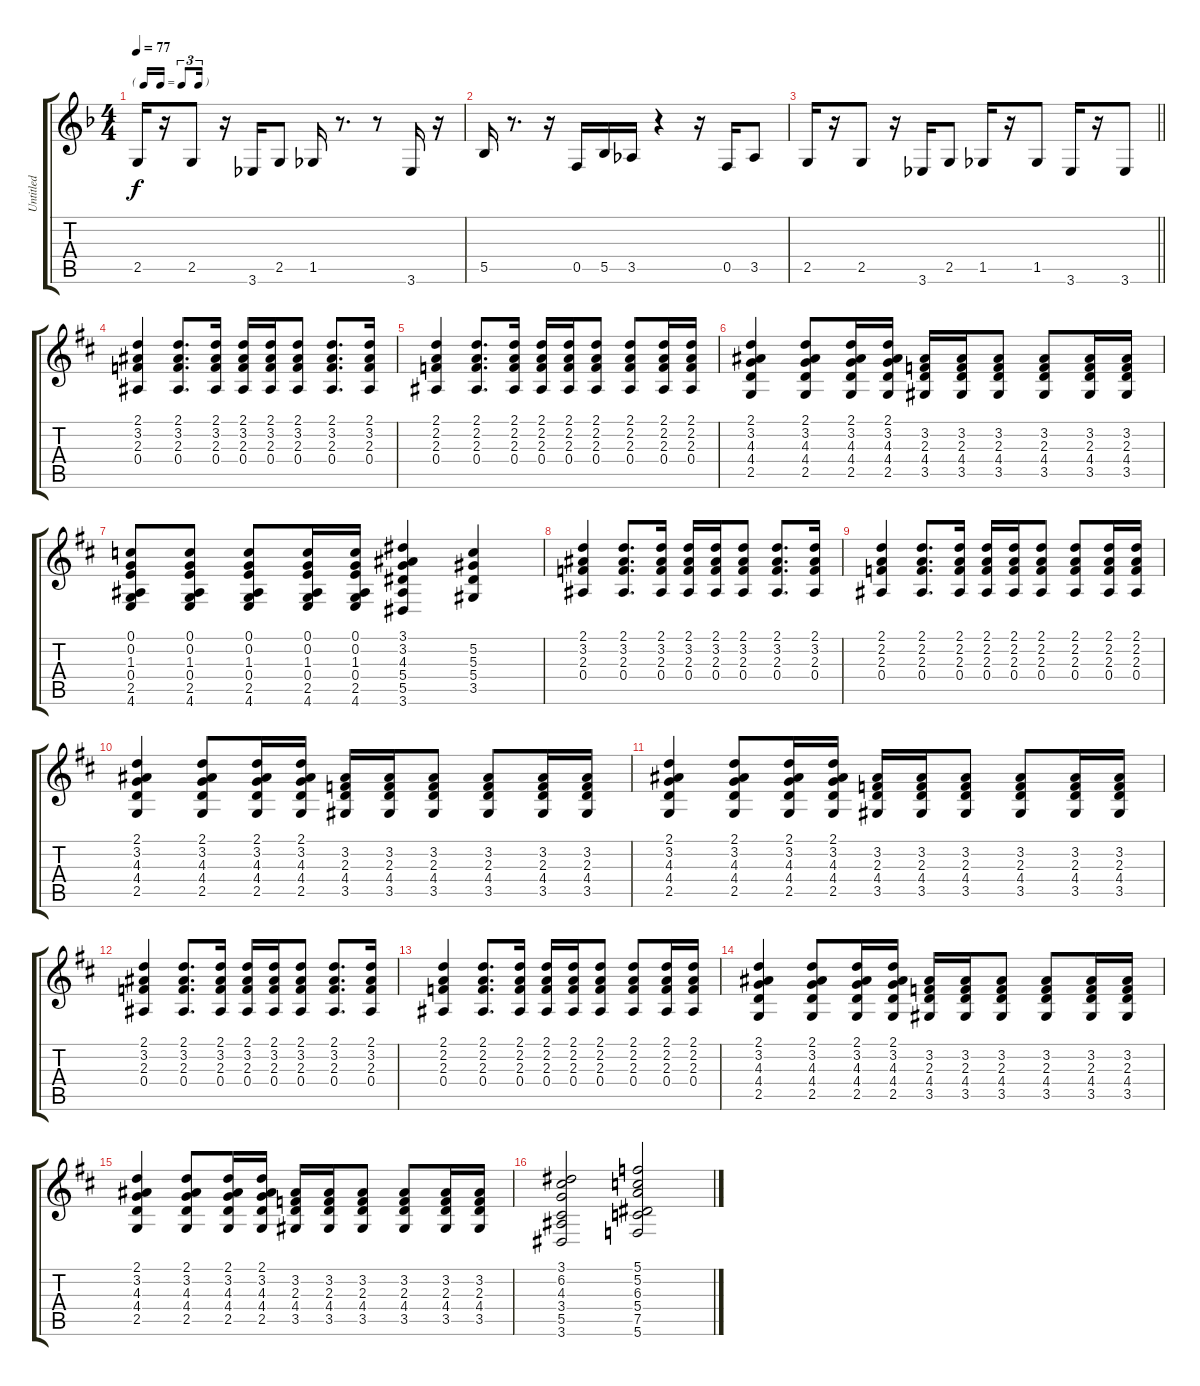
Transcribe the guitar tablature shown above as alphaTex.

\track ("Untitled" "Untitled") {instrument overdrivenguitar}
\staff {score tabs}
\tuning (C4 G3 Eb3 Bb2 F2 C2) {hide}
\ts (4 4)
\tf triplet16th
\tempo 77
\clef g2
\ks f
2.5.16{dy f} r.16 2.5.8 r.16 3.6.16 2.5.8 1.5.16 r.8{d} r.8 3.6.16 r.16 |
5.5.16 r.8{d} r.16 0.5.16 5.5.16 3.5.16 r.4 r.16 0.5.16 3.5.8 |
\barLineRight lightlight
2.5.16 r.16 2.5.8 r.16 3.6.16 2.5.8 1.5.16 r.16 1.5.8 3.6.16 r.16 3.6.8 |
\section ("" " ")
\ks d
(2.1 3.2 2.3 0.4).4 (2.1 3.2 2.3 0.4).8{d} (2.1 3.2 2.3 0.4).16 (2.1 3.2 2.3 0.4).16 (2.1 3.2 2.3 0.4).16 (2.1 3.2 2.3 0.4).8 (2.1 3.2 2.3 0.4).8{d} (2.1 3.2 2.3 0.4).16 |
(2.1 2.2 2.3 0.4).4 (2.1 2.2 2.3 0.4).8{d} (2.1 2.2 2.3 0.4).16 (2.1 2.2 2.3 0.4).16 (2.1 2.2 2.3 0.4).16 (2.1 2.2 2.3 0.4).8 (2.1 2.2 2.3 0.4).8 (2.1 2.2 2.3 0.4).16 (2.1 2.2 2.3 0.4).16 |
(2.1 3.2 4.3 4.4 2.5).4 (2.1 3.2 4.3 4.4 2.5).8 (2.1 3.2 4.3 4.4 2.5).16 (2.1 3.2 4.3 4.4 2.5).16 (3.2 2.3 4.4 3.5).16 (3.2 2.3 4.4 3.5).16 (3.2 2.3 4.4 3.5).8 (3.2 2.3 4.4 3.5).8 (3.2 2.3 4.4 3.5).16 (3.2 2.3 4.4 3.5).16 |
(0.1 0.2 1.3 0.4 2.5 4.6).8 (0.1 0.2 1.3 0.4 2.5 4.6).8 (0.1 0.2 1.3 0.4 2.5 4.6).8 (0.1 0.2 1.3 0.4 2.5 4.6).16 (0.1 0.2 1.3 0.4 2.5 4.6).16 (3.1 3.2 4.3 5.4 5.5 3.6).4 (5.2 5.3 5.4 3.5).4 |
(2.1 3.2 2.3 0.4).4 (2.1 3.2 2.3 0.4).8{d} (2.1 3.2 2.3 0.4).16 (2.1 3.2 2.3 0.4).16 (2.1 3.2 2.3 0.4).16 (2.1 3.2 2.3 0.4).8 (2.1 3.2 2.3 0.4).8{d} (2.1 3.2 2.3 0.4).16 |
(2.1 2.2 2.3 0.4).4 (2.1 2.2 2.3 0.4).8{d} (2.1 2.2 2.3 0.4).16 (2.1 2.2 2.3 0.4).16 (2.1 2.2 2.3 0.4).16 (2.1 2.2 2.3 0.4).8 (2.1 2.2 2.3 0.4).8 (2.1 2.2 2.3 0.4).16 (2.1 2.2 2.3 0.4).16 |
(2.1 3.2 4.3 4.4 2.5).4 (2.1 3.2 4.3 4.4 2.5).8 (2.1 3.2 4.3 4.4 2.5).16 (2.1 3.2 4.3 4.4 2.5).16 (3.2 2.3 4.4 3.5).16 (3.2 2.3 4.4 3.5).16 (3.2 2.3 4.4 3.5).8 (3.2 2.3 4.4 3.5).8 (3.2 2.3 4.4 3.5).16 (3.2 2.3 4.4 3.5).16 |
(2.1 3.2 4.3 4.4 2.5).4 (2.1 3.2 4.3 4.4 2.5).8 (2.1 3.2 4.3 4.4 2.5).16 (2.1 3.2 4.3 4.4 2.5).16 (3.2 2.3 4.4 3.5).16 (3.2 2.3 4.4 3.5).16 (3.2 2.3 4.4 3.5).8 (3.2 2.3 4.4 3.5).8 (3.2 2.3 4.4 3.5).16 (3.2 2.3 4.4 3.5).16 |
(2.1 3.2 2.3 0.4).4 (2.1 3.2 2.3 0.4).8{d} (2.1 3.2 2.3 0.4).16 (2.1 3.2 2.3 0.4).16 (2.1 3.2 2.3 0.4).16 (2.1 3.2 2.3 0.4).8 (2.1 3.2 2.3 0.4).8{d} (2.1 3.2 2.3 0.4).16 |
(2.1 2.2 2.3 0.4).4 (2.1 2.2 2.3 0.4).8{d} (2.1 2.2 2.3 0.4).16 (2.1 2.2 2.3 0.4).16 (2.1 2.2 2.3 0.4).16 (2.1 2.2 2.3 0.4).8 (2.1 2.2 2.3 0.4).8 (2.1 2.2 2.3 0.4).16 (2.1 2.2 2.3 0.4).16 |
(2.1 3.2 4.3 4.4 2.5).4 (2.1 3.2 4.3 4.4 2.5).8 (2.1 3.2 4.3 4.4 2.5).16 (2.1 3.2 4.3 4.4 2.5).16 (3.2 2.3 4.4 3.5).16 (3.2 2.3 4.4 3.5).16 (3.2 2.3 4.4 3.5).8 (3.2 2.3 4.4 3.5).8 (3.2 2.3 4.4 3.5).16 (3.2 2.3 4.4 3.5).16 |
(2.1 3.2 4.3 4.4 2.5).4 (2.1 3.2 4.3 4.4 2.5).8 (2.1 3.2 4.3 4.4 2.5).16 (2.1 3.2 4.3 4.4 2.5).16 (3.2 2.3 4.4 3.5).16 (3.2 2.3 4.4 3.5).16 (3.2 2.3 4.4 3.5).8 (3.2 2.3 4.4 3.5).8 (3.2 2.3 4.4 3.5).16 (3.2 2.3 4.4 3.5).16 |
(3.1 6.2 4.3 3.4 5.5 3.6).2 (5.1 5.2 6.3 5.4 7.5 5.6).2
